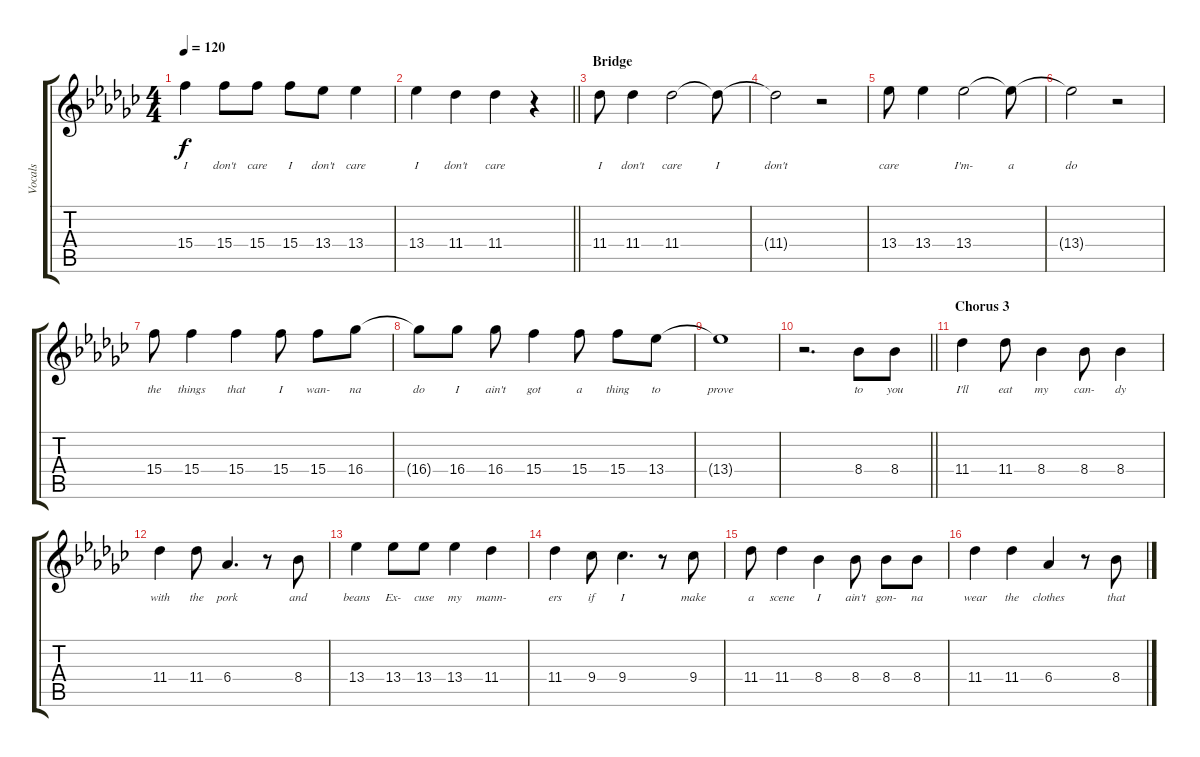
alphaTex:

\track ("Vocals" "Vocals") {instrument contrabass}
\staff {score tabs}
\tuning (E4 B3 G3 D3 A2 E2) {hide}
\ts (4 4)
\tempo 120
\clef g2
\ks gb
15.4.4{lyrics (0 "I") lyrics (1 "") lyrics (2 "") lyrics (3 "") lyrics (4 "") dy f} 15.4.8{lyrics (0 "don't") lyrics (1 "") lyrics (2 "") lyrics (3 "") lyrics (4 "")} 15.4.8{lyrics (0 "care") lyrics (1 "") lyrics (2 "") lyrics (3 "") lyrics (4 "")} 15.4.8{lyrics (0 "I") lyrics (1 "") lyrics (2 "") lyrics (3 "") lyrics (4 "")} 13.4.8{lyrics (0 "don't") lyrics (1 "") lyrics (2 "") lyrics (3 "") lyrics (4 "")} 13.4.4{lyrics (0 "care") lyrics (1 "") lyrics (2 "") lyrics (3 "") lyrics (4 "")} |
\barLineRight lightlight
13.4.4{lyrics (0 "I") lyrics (1 "") lyrics (2 "") lyrics (3 "") lyrics (4 "")} 11.4.4{lyrics (0 "don't") lyrics (1 "") lyrics (2 "") lyrics (3 "") lyrics (4 "")} 11.4.4{lyrics (0 "care") lyrics (1 "") lyrics (2 "") lyrics (3 "") lyrics (4 "")} r.4 |
\section ("" "Bridge")
11.4.8{lyrics (0 "I") lyrics (1 "") lyrics (2 "") lyrics (3 "") lyrics (4 "")} 11.4.4{lyrics (0 "don't") lyrics (1 "") lyrics (2 "") lyrics (3 "") lyrics (4 "")} 11.4.2{lyrics (0 "care") lyrics (1 "") lyrics (2 "") lyrics (3 "") lyrics (4 "")} 11.4{t}.8{lyrics (0 "I") lyrics (1 "") lyrics (2 "") lyrics (3 "") lyrics (4 "")} |
11.4{t}.2{lyrics (0 "don't") lyrics (1 "") lyrics (2 "") lyrics (3 "") lyrics (4 "")} r.2 |
13.4.8{lyrics (0 "care") lyrics (1 "") lyrics (2 "") lyrics (3 "") lyrics (4 "")} 13.4.4{lyrics (0 "") lyrics (1 "") lyrics (2 "") lyrics (3 "") lyrics (4 "")} 13.4.2{lyrics (0 "I'm-") lyrics (1 "") lyrics (2 "") lyrics (3 "") lyrics (4 "")} 13.4{t}.8{lyrics (0 "a") lyrics (1 "") lyrics (2 "") lyrics (3 "") lyrics (4 "")} |
13.4{t}.2{lyrics (0 "do") lyrics (1 "") lyrics (2 "") lyrics (3 "") lyrics (4 "")} r.2 |
15.4.8{lyrics (0 "the") lyrics (1 "") lyrics (2 "") lyrics (3 "") lyrics (4 "")} 15.4.4{lyrics (0 "things") lyrics (1 "") lyrics (2 "") lyrics (3 "") lyrics (4 "")} 15.4.4{lyrics (0 "that") lyrics (1 "") lyrics (2 "") lyrics (3 "") lyrics (4 "")} 15.4.8{lyrics (0 "I") lyrics (1 "") lyrics (2 "") lyrics (3 "") lyrics (4 "")} 15.4.8{lyrics (0 "wan-") lyrics (1 "") lyrics (2 "") lyrics (3 "") lyrics (4 "")} 16.4.8{lyrics (0 "na") lyrics (1 "") lyrics (2 "") lyrics (3 "") lyrics (4 "")} |
16.4{t}.8{lyrics (0 "do") lyrics (1 "") lyrics (2 "") lyrics (3 "") lyrics (4 "")} 16.4.8{lyrics (0 "I") lyrics (1 "") lyrics (2 "") lyrics (3 "") lyrics (4 "")} 16.4.8{lyrics (0 "ain't") lyrics (1 "") lyrics (2 "") lyrics (3 "") lyrics (4 "")} 15.4.4{lyrics (0 "got") lyrics (1 "") lyrics (2 "") lyrics (3 "") lyrics (4 "")} 15.4.8{lyrics (0 "a") lyrics (1 "") lyrics (2 "") lyrics (3 "") lyrics (4 "")} 15.4.8{lyrics (0 "thing") lyrics (1 "") lyrics (2 "") lyrics (3 "") lyrics (4 "")} 13.4.8{lyrics (0 "to") lyrics (1 "") lyrics (2 "") lyrics (3 "") lyrics (4 "")} |
13.4{t}.1{lyrics (0 "prove") lyrics (1 "") lyrics (2 "") lyrics (3 "") lyrics (4 "")} |
\barLineRight lightlight
r.2{d} 8.4.8{lyrics (0 "to") lyrics (1 "") lyrics (2 "") lyrics (3 "") lyrics (4 "")} 8.4.8{lyrics (0 "you") lyrics (1 "") lyrics (2 "") lyrics (3 "") lyrics (4 "")} |
\section ("" "Chorus 3")
11.4.4{lyrics (0 "I'll") lyrics (1 "") lyrics (2 "") lyrics (3 "") lyrics (4 "")} 11.4.8{lyrics (0 "eat") lyrics (1 "") lyrics (2 "") lyrics (3 "") lyrics (4 "")} 8.4.4{lyrics (0 "my") lyrics (1 "") lyrics (2 "") lyrics (3 "") lyrics (4 "")} 8.4.8{lyrics (0 "can-") lyrics (1 "") lyrics (2 "") lyrics (3 "") lyrics (4 "")} 8.4.4{lyrics (0 "dy") lyrics (1 "") lyrics (2 "") lyrics (3 "") lyrics (4 "")} |
11.4.4{lyrics (0 "with") lyrics (1 "") lyrics (2 "") lyrics (3 "") lyrics (4 "")} 11.4.8{lyrics (0 "the") lyrics (1 "") lyrics (2 "") lyrics (3 "") lyrics (4 "")} 6.4.4{d lyrics (0 "pork") lyrics (1 "") lyrics (2 "") lyrics (3 "") lyrics (4 "")} r.8 8.4.8{lyrics (0 "and") lyrics (1 "") lyrics (2 "") lyrics (3 "") lyrics (4 "")} |
13.4.4{lyrics (0 "beans") lyrics (1 "") lyrics (2 "") lyrics (3 "") lyrics (4 "")} 13.4.8{lyrics (0 "Ex-") lyrics (1 "") lyrics (2 "") lyrics (3 "") lyrics (4 "")} 13.4.8{lyrics (0 "cuse") lyrics (1 "") lyrics (2 "") lyrics (3 "") lyrics (4 "")} 13.4.4{lyrics (0 "my") lyrics (1 "") lyrics (2 "") lyrics (3 "") lyrics (4 "")} 11.4.4{lyrics (0 "mann-") lyrics (1 "") lyrics (2 "") lyrics (3 "") lyrics (4 "")} |
11.4.4{lyrics (0 "ers") lyrics (1 "") lyrics (2 "") lyrics (3 "") lyrics (4 "")} 9.4.8{lyrics (0 "if") lyrics (1 "") lyrics (2 "") lyrics (3 "") lyrics (4 "")} 9.4.4{d lyrics (0 "I") lyrics (1 "") lyrics (2 "") lyrics (3 "") lyrics (4 "")} r.8 9.4.8{lyrics (0 "make") lyrics (1 "") lyrics (2 "") lyrics (3 "") lyrics (4 "")} |
11.4.8{lyrics (0 "a") lyrics (1 "") lyrics (2 "") lyrics (3 "") lyrics (4 "")} 11.4.4{lyrics (0 "scene") lyrics (1 "") lyrics (2 "") lyrics (3 "") lyrics (4 "")} 8.4.4{lyrics (0 "I") lyrics (1 "") lyrics (2 "") lyrics (3 "") lyrics (4 "")} 8.4.8{lyrics (0 "ain't") lyrics (1 "") lyrics (2 "") lyrics (3 "") lyrics (4 "")} 8.4.8{lyrics (0 "gon-") lyrics (1 "") lyrics (2 "") lyrics (3 "") lyrics (4 "")} 8.4.8{lyrics (0 "na") lyrics (1 "") lyrics (2 "") lyrics (3 "") lyrics (4 "")} |
11.4.4{lyrics (0 "wear") lyrics (1 "") lyrics (2 "") lyrics (3 "") lyrics (4 "")} 11.4.4{lyrics (0 "the") lyrics (1 "") lyrics (2 "") lyrics (3 "") lyrics (4 "")} 6.4.4{lyrics (0 "clothes") lyrics (1 "") lyrics (2 "") lyrics (3 "") lyrics (4 "")} r.8 8.4.8{lyrics (0 "that") lyrics (1 "") lyrics (2 "") lyrics (3 "") lyrics (4 "")}
